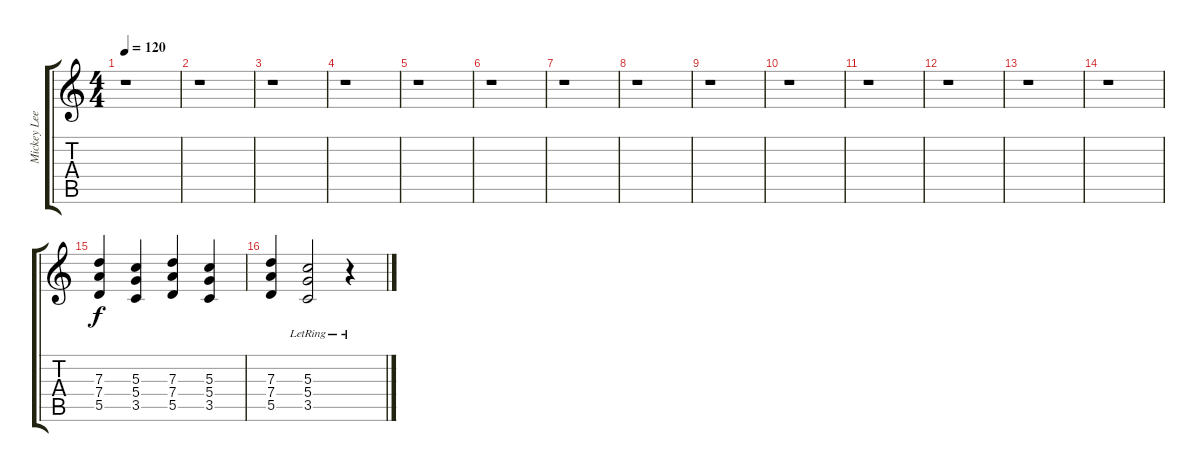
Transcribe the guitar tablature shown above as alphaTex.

\track ("Mickey Lees" "Mickey Lee") {instrument distortionguitar}
\staff {score tabs}
\tuning (E4 B3 G3 D3 A2 E2) {hide}
\ts (4 4)
\tempo 120
\clef g2
\ks c
r.1{dy f} |
r.1 |
r.1 |
r.1 |
r.1 |
r.1 |
r.1 |
r.1 |
r.1 |
r.1 |
r.1 |
r.1 |
r.1 |
r.1 |
(7.3 7.4 5.5).4 (5.3 5.4 3.5).4 (7.3 7.4 5.5).4 (5.3 5.4 3.5).4 |
(7.3 7.4 5.5).4 (5.3{lr} 5.4{lr} 3.5{lr}).2 r.4
